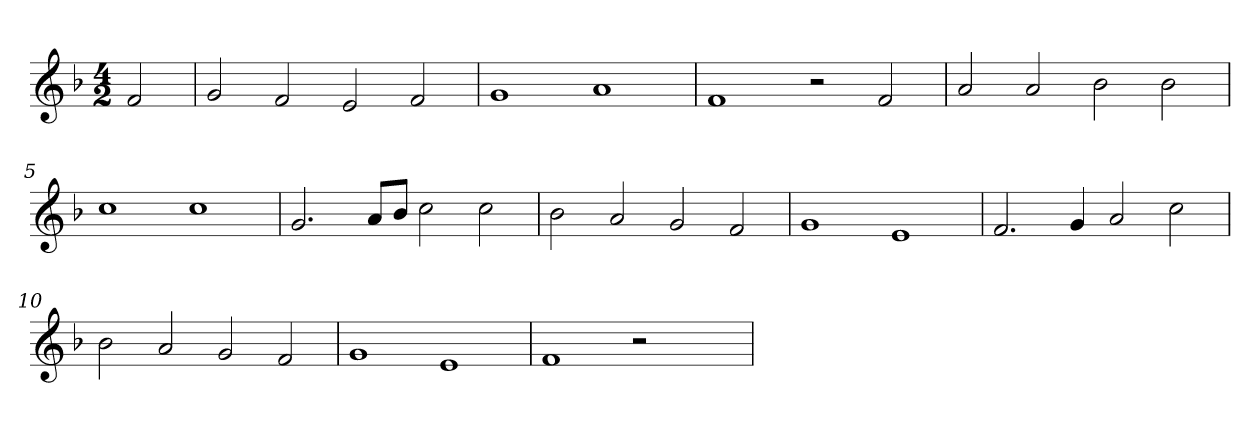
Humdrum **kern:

**kern
*part1
*staff1
*clefG2
*k[b-]
*F:
*M4/2
=
2f
=1
2g
2f
2e
2f
=2
1g
1a
=3
1f
2r
2f
=4
2a
2a
2b-
2b-
=5
1cc
1cc
=6
2.g
8a/L
8b-/J
2cc
2cc
=7
2b-
2a
2g
2f
=8
1g
1e
=9
2.f
4g
2a
2cc
=10
2b-
2a
2g
2f
=11
1g
1e
=12
1f
2r
2ryy
=
*-
